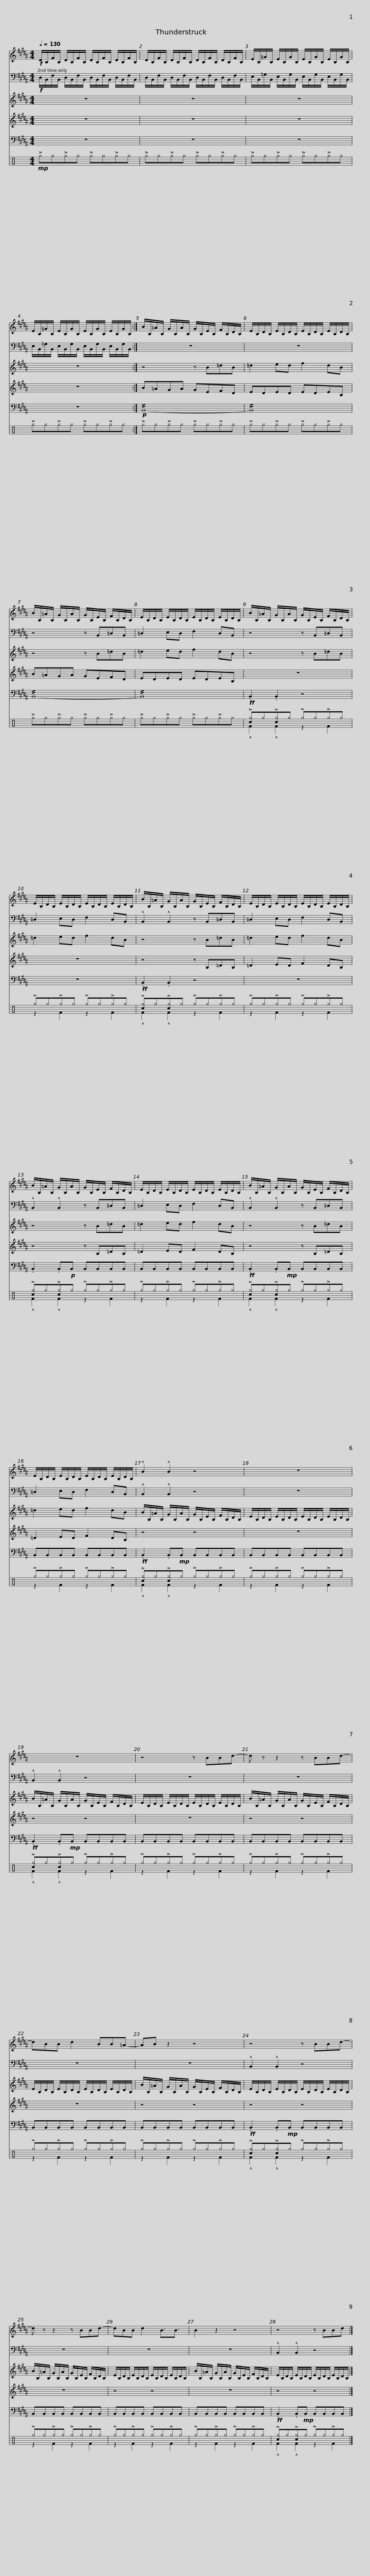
X:1
%%score 1 2 3 4 5 ( 6 7 )
L:1/8
Q:1/4=130
M:4/4
I:linebreak $
K:B
V:1 treble
V:2 bass
V:3 treble
V:4 treble transpose=12
V:5 bass
V:6 perc
K:none
V:7 perc
K:none
V:1
!f! D/B,/F/B,/ D/B,/F/B,/ D/B,/F/B,/ D/B,/F/B,/ | D/B,/F/B,/ D/B,/F/B,/ D/B,/F/B,/ D/B,/F/B,/ |$ E/B,/=G/B,/ E/B,/G/B,/ E/B,/G/B,/ E/B,/G/B,/ | E/B,/=G/B,/ E/B,/G/B,/ E/B,/G/B,/ E/B,/G/B,/ :|$ B/B,/=A/B,/ G/B,/A/B,/ G/B,/E/B,/ F/B,/D/B,/ | %5
 E/B,/D/B,/ E/B,/D/B,/ E/B,/D/B,/ E/B,/D/B,/ |$ B/B,/=A/B,/ G/B,/A/B,/ G/B,/E/B,/ F/B,/D/B,/ | E/B,/D/B,/ E/B,/D/B,/ E/B,/D/B,/ E/B,/D/B,/ |$ B/B,/=A/B,/ G/B,/A/B,/ G/B,/E/B,/ F/B,/D/B,/ | E/B,/D/B,/ E/B,/D/B,/ E/B,/D/B,/ E/B,/D/B,/ |$ %10
 B/B,/=A/B,/ G/B,/A/B,/ G/B,/E/B,/ F/B,/D/B,/ | E/B,/D/B,/ E/B,/D/B,/ E/B,/D/B,/ E/B,/D/B,/ |$ B/B,/=A/B,/ G/B,/A/B,/ G/B,/E/B,/ F/B,/D/B,/ | E/B,/D/B,/ E/B,/D/B,/ E/B,/D/B,/ E/B,/D/B,/ |$ B/B,/=A/B,/ G/B,/A/B,/ G/B,/E/B,/ F/B,/D/B,/ | %15
 E/B,/D/B,/ E/B,/D/B,/ E/B,/D/B,/ E/B,/D/B,/ |$ !^!B2 !^!B2 z4 | z8 |$ z8 | z4 z BBd- |$ %20
 d z z2 z BBd- | dBB d2 BB=A- |$ AB z2 z4 | z4 z BBd- |$ d z z2 z BBd- | %25
 dBB d2 B3/2B3/2 |$ B2 z2 z4 | z4 z BBd |] %28
V:2
!f! D,/B,,/F,/B,,/ D,/B,,/F,/B,,/ D,/B,,/F,/B,,/ D,/B,,/F,/B,,/ | D,/B,,/F,/B,,/ D,/B,,/F,/B,,/ D,/B,,/F,/B,,/ D,/B,,/F,/B,,/ |$ E,/B,,/=G,/B,,/ E,/B,,/G,/B,,/ E,/B,,/G,/B,,/ E,/B,,/G,/B,,/ | E,/B,,/=G,/B,,/ E,/B,,/G,/B,,/ E,/B,,/G,/B,,/ E,/B,,/G,/B,,/ :|$ z8 | %5
 z8 |$ z4 z B,,=D,B,, | =D,2 E,D, F,2 D,B,, |$ z4 z B,,=D,B,, | =D,2 E,D, F,2 D,B,, |$ %10
 !^!B,,2 !^!B,,2 z B,,=D,B,, | =D,2 E,D, F,2 D,B,, |$ !^!B,,2 !^!B,,2 z B,,=D,B,, | =D,2 E,D, F,2 D,B,, |$ !^!B,,2 !^!B,,2 z B,,=D,B,, | %15
 =D,2 E,D, F,2 D,B,, |$ !^!B,,2 !^!B,,2 z4 | z8 |$ !^!B,,2 !^!B,,2 z4 | z8 |$ %20
 z8 | z8 |$ z8 | !^!B,,2 !^!B,,2 z4 |$ z8 | %25
 z8 |$ z8 | !^!B,,2 !^!B,,2 z4 |] %28
V:3
 z8 | z8 |$ z8 | z8 :|$ z4 z B=dB | %5
 =d2 ed f2 dB |$ z4 z B=dB | =d2 ed f2 dB |$ z4 z B=dB | =d2 ed f2 dB |$ %10
 z4 z B=dB | =d2 ed f2 dB |$ z4 z B=dB | =d2 ed f2 dB |$ z4 z B=dB | %15
 =d2 ed f2 dB |$ B/B,/=A/B,/ G/B,/A/B,/ G/B,/E/B,/ F/B,/D/B,/ | E/B,/D/B,/ E/B,/D/B,/ E/B,/D/B,/ E/B,/D/B,/ |$ B/B,/=A/B,/ G/B,/A/B,/ G/B,/E/B,/ F/B,/D/B,/ | E/B,/D/B,/ E/B,/D/B,/ E/B,/D/B,/ E/B,/D/B,/ |$ %20
 B/B,/=A/B,/ G/B,/A/B,/ G/B,/E/B,/ F/B,/D/B,/ | E/B,/D/B,/ E/B,/D/B,/ E/B,/D/B,/ E/B,/D/B,/ |$ B/B,/=A/B,/ G/B,/A/B,/ G/B,/E/B,/ F/B,/D/B,/ | E/B,/D/B,/ E/B,/D/B,/ E/B,/D/B,/ E/B,/D/B,/ |$ B/B,/=A/B,/ G/B,/A/B,/ G/B,/E/B,/ F/B,/D/B,/ | %25
 E/B,/D/B,/ E/B,/D/B,/ E/B,/D/B,/ E/B,/D/B,/ |$ B/B,/=A/B,/ G/B,/A/B,/ G/B,/E/B,/ F/B,/D/B,/ | E/B,/D/B,/ E/B,/D/B,/ E/B,/D/B,/ E/B,/D/B,/ |] %28
V:4
 z8 | z8 |$ z8 | z8 :|$ B=AGA GEFD | %5
 EDED EDEB, |$ B=AGA GEFD | EDED EDEB, |$ z8 | z8 |$ %10
 z4 z B,=DB, | =D2 ED F2 DB, |$ z4 z B,=DB, | =D2 ED F2 DB, |$ z4 z B,=DB, | %15
 =D2 ED F2 DB, |$ z4 z4 | z8 |$ z4 z4 | z8 |$ %20
 z4 z4 | z8 |$ z4 z4 | z4 z4 |$ z8 | %25
 z4 z4 |$ z8 | z4 z4 |] %28
V:5
 z8 | z8 |$ z8 | z8 :|$!p! !//!B,,8- | %5
 !//!B,,8 |$ !//!B,,8- | !//!B,,8 |$!ff! .B,,2 .B,,2 z4 | z8 |$ %10
!ff! .B,,2 .B,,2 z4 | z8 |$ .B,,2 .B,,!p!B,, B,,B,,B,,B,, | B,,B,,B,,B,, B,,B,,B,,B,, |$!ff! .B,,2 .B,,!mp!B,, B,,B,,B,,B,, | %15
 B,,B,,B,,B,, B,,B,,B,,B,, |$!ff! .B,,2 .B,,!mp!B,, B,,B,,B,,B,, | B,,B,,B,,B,, B,,B,,B,,B,, |$!ff! .B,,2 .B,,!mp!B,, B,,B,,B,,B,, | B,,B,,B,,B,, B,,B,,B,,B,, |$ %20
 B,,B,,B,,B,, B,,B,,B,,B,, | B,,B,,B,,B,, B,,B,,B,,B,, |$ B,,B,,B,,B,, B,,B,,B,,B,, |!ff! .B,,2 .B,,!mp!B,, B,,B,,B,,B,, |$ B,,B,,B,,B,, B,,B,,B,,B,, | %25
 B,,B,,B,,B,, B,,B,,B,,B,, |$ B,,B,,B,,B,, B,,B,,B,,B,, |!ff! .B,,2 .B,,!mp!B,, B,,B,,B,,B,, |] %28
V:6
[K:C]!mp! !>!^g^g!>!^g^g !>!^g^g!>!^g^g | !>!^g^g!>!^g^g !>!^g^g!>!^g^g |$ !>!^g^g!>!^g^g !>!^g^g!>!^g^g | !>!^g^g!>!^g^g !>!^g^g!>!^g^g :|$ !>!^g^g!>!^g^g !>!^g^g!>!^g^g | %5
 !>!^g^g!>!^g^g !>!^g^g!>!^g^g |$ !>!^g^g!>!^g^g !>!^g^g!>!^g^g | !>!^g^g!>!^g^g !>!^g^g!>!^g^g |$ !>![c^g]^g!>![c^g]^g !>!^g^g!>!^g^g | !>!^g^g!>!^g^g !>!^g^g!>!^g^g |$ %10
 !>![c^g]^g!>![c^g]^g !>!^g^g!>!^g^g | !>!^g^g!>!^g^g !>!^g^g!>!^g^g |$ !>![c^g]^g!>![c^g]^g !>!^g^g!>!^g^g | !>!^g^g!>!^g^g !>!^g^g!>!^g^g |$ !>![c^g]^g!>![c^g]^g !>!^g^g!>!^g^g | %15
 !>!^g^g!>!^g^g !>!^g^g!>!^g^g |$ !>![c^g]^g!>![c^g]^g !>!^g^g!>!^g^g | !>!^g^g!>!^g^g !>!^g^g!>!^g^g |$ !>![c^g]^g!>![c^g]^g !>!^g^g!>!^g^g | !>!^g^g!>!^g^g !>!^g^g!>!^g^g |$ %20
 !>!^g^g!>!^g^g !>!^g^g!>!^g^g | !>!^g^g!>!^g^g !>!^g^g!>!^g^g |$ !>!^g^g!>!^g^g !>!^g^g!>!^g^g | !>![c^g]^g!>![c^g]^g !>!^g^g!>!^g^g |$ !>!^g^g!>!^g^g !>!^g^g!>!^g^g | %25
 !>!^g^g!>!^g^g !>!^g^g!>!^g^g |$ !>!^g^g!>!^g^g !>!^g^g!>!^g^g | !>![c^g]^g!>![c^g]^g !>!^g^g!>!^g^g |] %28
V:7
[K:C] x8 | x8 |$ x8 | x8 :|$ x8 | %5
 x8 |$ x8 | x8 |$ !^!F2 !^!F2 z2 F2 | z2 F2 z2 F2 |$ %10
 !^!F2 !^!F2 z2 F2 | z2 F2 z2 F2 |$ !^!F2 !^!F2 z2 F2 | z2 F2 z2 F2 |$ !^!F2 !^!F2 z2 F2 | %15
 z2 F2 z2 F2 |$ !^!F2 !^!F2 z2 F2 | z2 F2 z2 F2 |$ !^!F2 !^!F2 z2 F2 | z2 F2 z2 F2 |$ %20
 z2 F2 z2 F2 | z2 F2 z2 F2 |$ z2 F2 z2 F2 | !^!F2 !^!F2 z2 F2 |$ z2 F2 z2 F2 | %25
 z2 F2 z2 F2 |$ z2 F2 z2 F2 | !^!F2 !^!F2 z2 F2 |] %28
